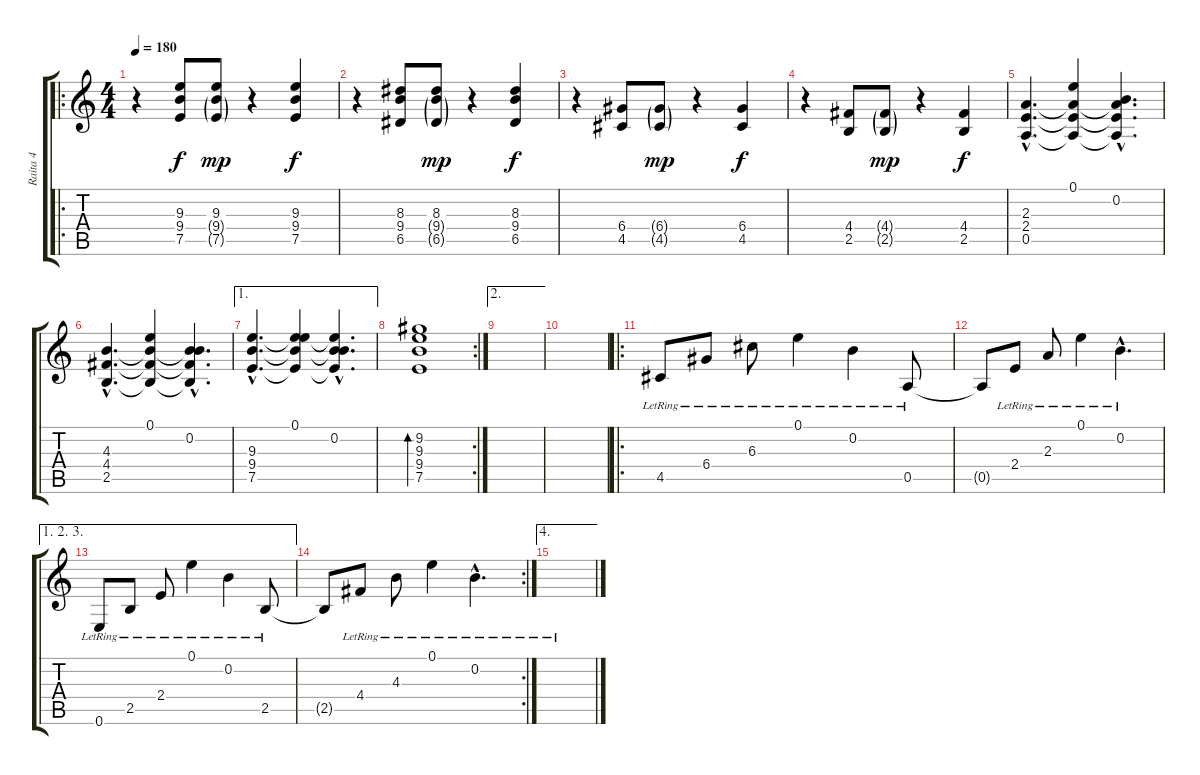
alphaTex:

\track ("Raita 4" "Raita 4") {instrument electricguitarclean}
\staff {score tabs}
\tuning (E4 B3 G3 D3 A2 E2) {hide}
\ro
\ts (4 4)
\tempo 180
\clef g2
\ks c
r.4{dy f} (9.3 9.4 7.5).8 (9.3 9.4{g} 7.5{g}).8{dy mp} r.4 (9.3 9.4 7.5).4{dy f} |
r.4 (8.3 9.4 6.5).8 (8.3 9.4{g} 6.5{g}).8{dy mp} r.4 (8.3 9.4 6.5).4{dy f} |
r.4 (6.4 4.5).8 (6.4{g} 4.5{g}).8{dy mp} r.4 (6.4 4.5).4{dy f} |
r.4 (4.4 2.5).8 (4.4{g} 2.5{g}).8{dy mp} r.4 (4.4 2.5).4{dy f} |
(2.3{hac} 2.4{hac} 0.5{hac}).4{d} (0.1 2.3{t} 2.4{t} 0.5{t}).4 (0.2{hac} 2.3{hac t} 2.4{hac t} 0.5{hac t}).4{d} |
(4.3{hac} 4.4{hac} 2.5{hac}).4{d} (0.1 4.3{t} 4.4{t} 2.5{t}).4 (0.2{hac} 4.3{hac t} 4.4{hac t} 2.5{hac t}).4{d} |
\ae 1
(9.3{hac} 9.4{hac} 7.5{hac}).4{d} (0.1 9.3{t} 9.4{t} 7.5{t}).4 (0.2{hac} 9.3{hac t} 9.4{hac t} 7.5{hac t}).4{d} |
\rc 2
(9.2 9.3 9.4 7.5).1{bd 240} |
\ae 2
|
|
\ro
4.5{lr}.8 6.4{lr}.8 6.3{lr}.8 0.1{lr}.4 0.2{lr}.4 0.5{lr}.8 |
0.5{t}.8 2.4{lr}.8 2.3{lr}.8 0.1{lr}.4 0.2{hac lr}.4{d} |
\ae (1 2 3)
0.6{lr}.8 2.5{lr}.8 2.4{lr}.8 0.1{lr}.4 0.2{lr}.4 2.5{lr}.8 |
\rc 2
2.5{t}.8 4.4{lr}.8 4.3{lr}.8 0.1{lr}.4 0.2{hac lr}.4{d} |
\ae 4
